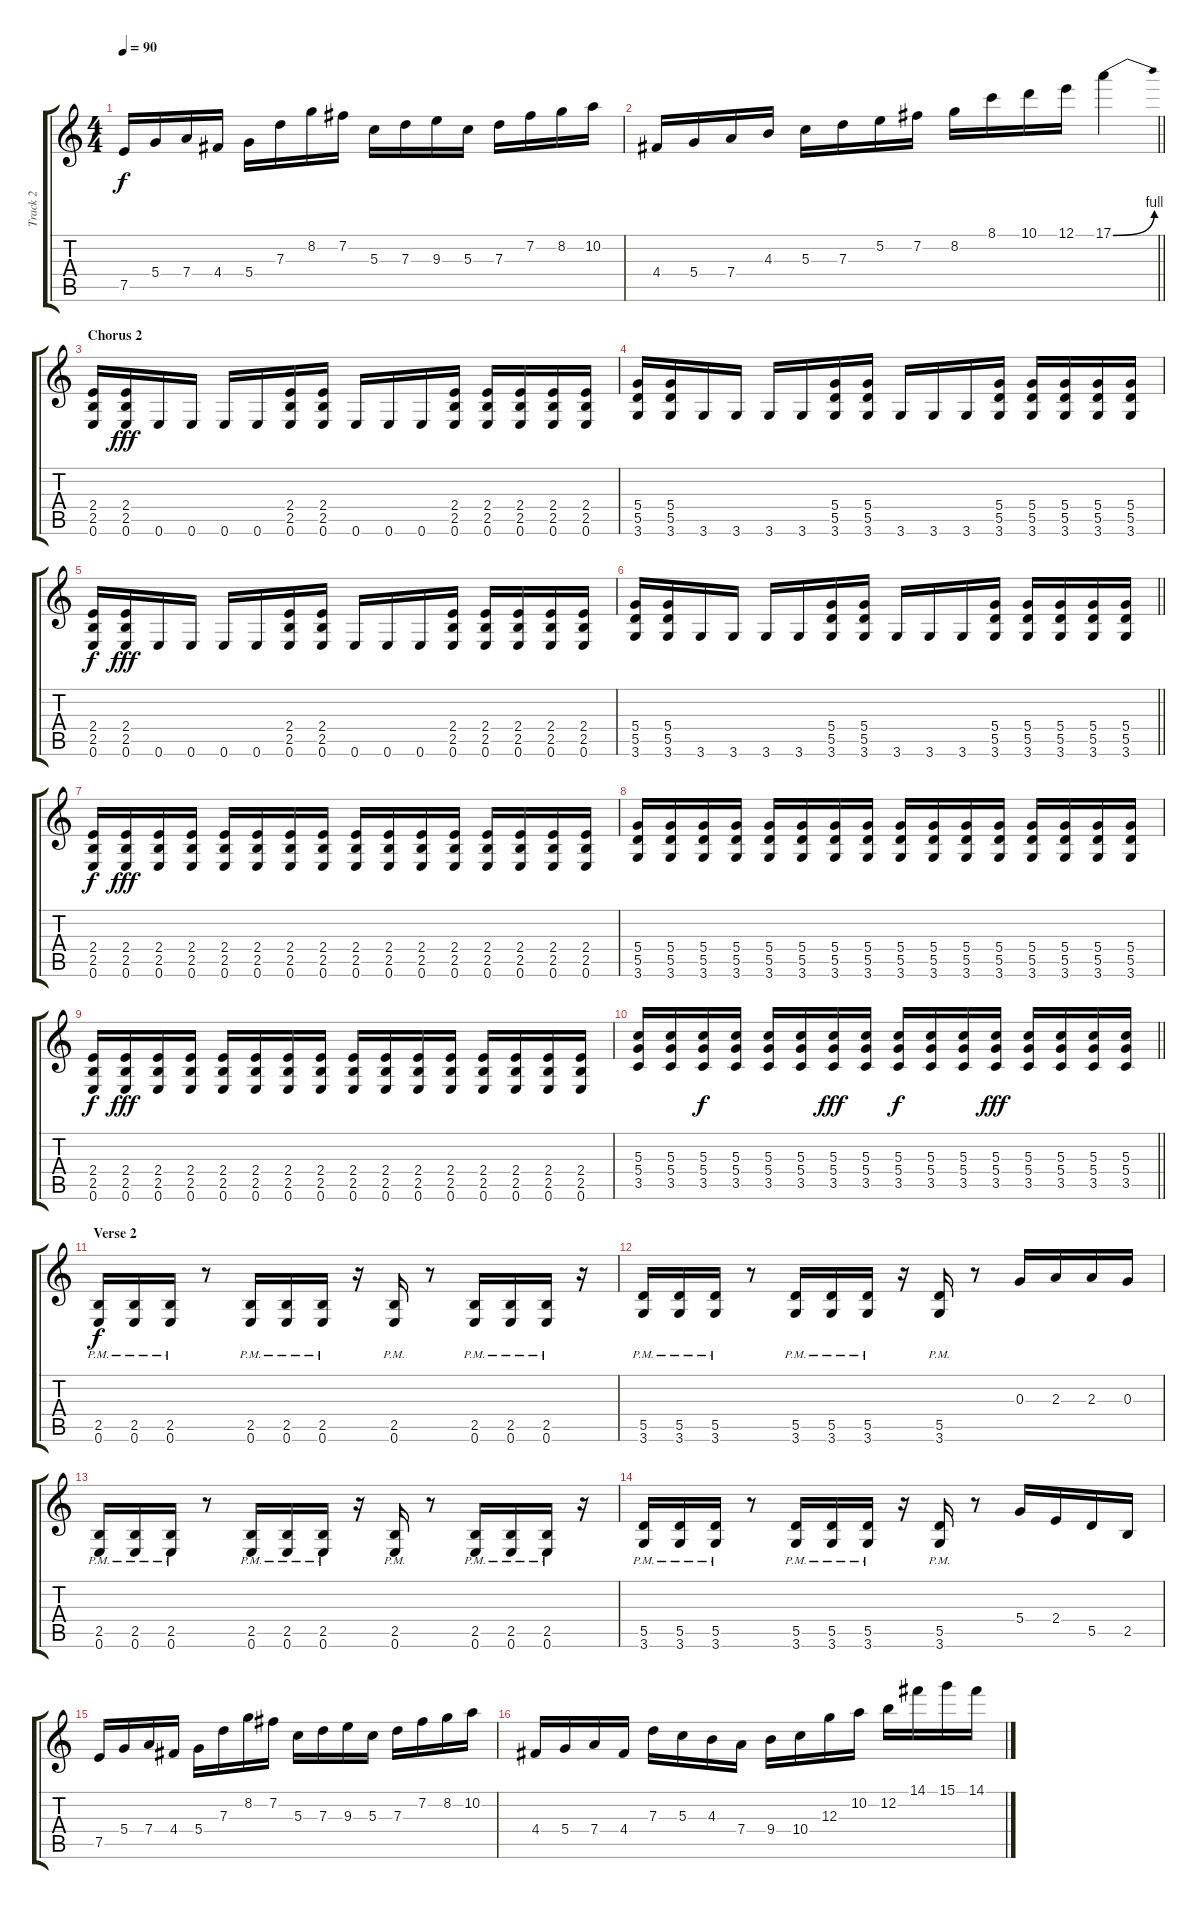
\track ("Track 2" "Track 2") {instrument distortionguitar}
\staff {score tabs}
\tuning (E4 B3 G3 D3 A2 E2) {hide}
\ts (4 4)
\tempo 90
\clef g2
\ks c
7.5.16{dy f} 5.4.16 7.4.16 4.4.16 5.4.16 7.3.16 8.2.16 7.2.16 5.3.16 7.3.16 9.3.16 5.3.16 7.3.16 7.2.16 8.2.16 10.2.16 |
\barLineRight lightlight
4.4.16 5.4.16 7.4.16 4.3.16 5.3.16 7.3.16 5.2.16 7.2.16 8.2.16 8.1.16 10.1.16 12.1.16 17.1{be (bend 0 0 60 4)}.4 |
\section ("" "Chorus 2")
(2.4 2.5 0.6).16 (2.4 2.5 0.6).16{dy fff} 0.6.16 0.6.16 0.6.16 0.6.16 (2.4 2.5 0.6).16 (2.4 2.5 0.6).16 0.6.16 0.6.16 0.6.16 (2.4 2.5 0.6).16 (2.4 2.5 0.6).16 (2.4 2.5 0.6).16 (2.4 2.5 0.6).16 (2.4 2.5 0.6).16 |
(5.4 5.5 3.6).16 (5.4 5.5 3.6).16 3.6.16 3.6.16 3.6.16 3.6.16 (5.4 5.5 3.6).16 (5.4 5.5 3.6).16 3.6.16 3.6.16 3.6.16 (5.4 5.5 3.6).16 (5.4 5.5 3.6).16 (5.4 5.5 3.6).16 (5.4 5.5 3.6).16 (5.4 5.5 3.6).16 |
(2.4 2.5 0.6).16{dy f} (2.4 2.5 0.6).16{dy fff} 0.6.16 0.6.16 0.6.16 0.6.16 (2.4 2.5 0.6).16 (2.4 2.5 0.6).16 0.6.16 0.6.16 0.6.16 (2.4 2.5 0.6).16 (2.4 2.5 0.6).16 (2.4 2.5 0.6).16 (2.4 2.5 0.6).16 (2.4 2.5 0.6).16 |
\barLineRight lightlight
(5.4 5.5 3.6).16 (5.4 5.5 3.6).16 3.6.16 3.6.16 3.6.16 3.6.16 (5.4 5.5 3.6).16 (5.4 5.5 3.6).16 3.6.16 3.6.16 3.6.16 (5.4 5.5 3.6).16 (5.4 5.5 3.6).16 (5.4 5.5 3.6).16 (5.4 5.5 3.6).16 (5.4 5.5 3.6).16 |
(2.4 2.5 0.6).16{dy f} (2.4 2.5 0.6).16{dy fff} (2.4 2.5 0.6).16 (2.4 2.5 0.6).16 (2.4 2.5 0.6).16 (2.4 2.5 0.6).16 (2.4 2.5 0.6).16 (2.4 2.5 0.6).16 (2.4 2.5 0.6).16 (2.4 2.5 0.6).16 (2.4 2.5 0.6).16 (2.4 2.5 0.6).16 (2.4 2.5 0.6).16 (2.4 2.5 0.6).16 (2.4 2.5 0.6).16 (2.4 2.5 0.6).16 |
(5.4 5.5 3.6).16 (5.4 5.5 3.6).16 (5.4 5.5 3.6).16 (5.4 5.5 3.6).16 (5.4 5.5 3.6).16 (5.4 5.5 3.6).16 (5.4 5.5 3.6).16 (5.4 5.5 3.6).16 (5.4 5.5 3.6).16 (5.4 5.5 3.6).16 (5.4 5.5 3.6).16 (5.4 5.5 3.6).16 (5.4 5.5 3.6).16 (5.4 5.5 3.6).16 (5.4 5.5 3.6).16 (5.4 5.5 3.6).16 |
(2.4 2.5 0.6).16{dy f} (2.4 2.5 0.6).16{dy fff} (2.4 2.5 0.6).16 (2.4 2.5 0.6).16 (2.4 2.5 0.6).16 (2.4 2.5 0.6).16 (2.4 2.5 0.6).16 (2.4 2.5 0.6).16 (2.4 2.5 0.6).16 (2.4 2.5 0.6).16 (2.4 2.5 0.6).16 (2.4 2.5 0.6).16 (2.4 2.5 0.6).16 (2.4 2.5 0.6).16 (2.4 2.5 0.6).16 (2.4 2.5 0.6).16 |
\barLineRight lightlight
(5.3 5.4 3.5).16 (5.3 5.4 3.5).16 (5.3 5.4 3.5).16{dy f} (5.3 5.4 3.5).16 (5.3 5.4 3.5).16 (5.3 5.4 3.5).16 (5.3 5.4 3.5).16{dy fff} (5.3 5.4 3.5).16 (5.3 5.4 3.5).16{dy f} (5.3 5.4 3.5).16 (5.3 5.4 3.5).16 (5.3 5.4 3.5).16{dy fff} (5.3 5.4 3.5).16 (5.3 5.4 3.5).16 (5.3 5.4 3.5).16 (5.3 5.4 3.5).16 |
\section ("" "Verse 2")
(2.5{pm} 0.6{pm}).16{dy f} (2.5{pm} 0.6{pm}).16 (2.5{pm} 0.6{pm}).16 r.8 (2.5{pm} 0.6{pm}).16 (2.5{pm} 0.6{pm}).16 (2.5{pm} 0.6{pm}).16 r.16 (2.5{pm} 0.6{pm}).16 r.8 (2.5{pm} 0.6{pm}).16 (2.5{pm} 0.6{pm}).16 (2.5{pm} 0.6{pm}).16 r.16 |
(5.5{pm} 3.6{pm}).16 (5.5{pm} 3.6{pm}).16 (5.5{pm} 3.6{pm}).16 r.8 (5.5{pm} 3.6{pm}).16 (5.5{pm} 3.6{pm}).16 (5.5{pm} 3.6{pm}).16 r.16 (5.5{pm} 3.6{pm}).16 r.8 0.3.16 2.3.16 2.3.16 0.3.16 |
(2.5{pm} 0.6{pm}).16 (2.5{pm} 0.6{pm}).16 (2.5{pm} 0.6{pm}).16 r.8 (2.5{pm} 0.6{pm}).16 (2.5{pm} 0.6{pm}).16 (2.5{pm} 0.6{pm}).16 r.16 (2.5{pm} 0.6{pm}).16 r.8 (2.5{pm} 0.6{pm}).16 (2.5{pm} 0.6{pm}).16 (2.5{pm} 0.6{pm}).16 r.16 |
(5.5{pm} 3.6{pm}).16 (5.5{pm} 3.6{pm}).16 (5.5{pm} 3.6{pm}).16 r.8 (5.5{pm} 3.6{pm}).16 (5.5{pm} 3.6{pm}).16 (5.5{pm} 3.6{pm}).16 r.16 (5.5{pm} 3.6{pm}).16 r.8 5.4.16 2.4.16 5.5.16 2.5.16 |
7.5.16 5.4.16 7.4.16 4.4.16 5.4.16 7.3.16 8.2.16 7.2.16 5.3.16 7.3.16 9.3.16 5.3.16 7.3.16 7.2.16 8.2.16 10.2.16 |
4.4.16 5.4.16 7.4.16 4.4.16 7.3.16 5.3.16 4.3.16 7.4.16 9.4.16 10.4.16 12.3.16 10.2.16 12.2.16 14.1.16 15.1.16 14.1.16
